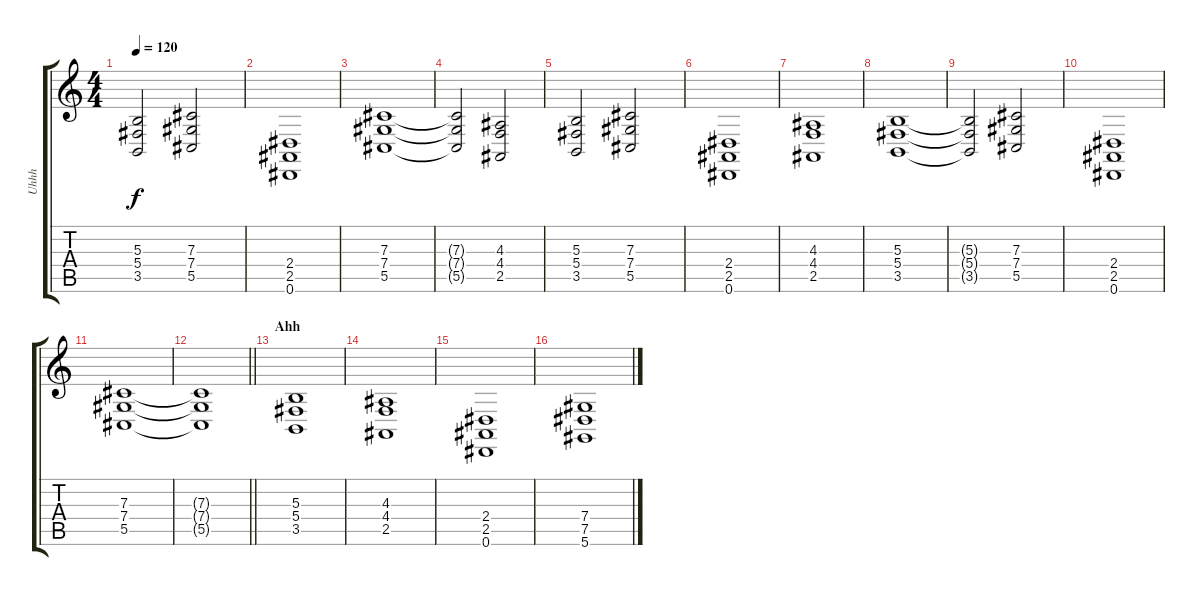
\track ("Uhhh" "Uhhh") {instrument synthstrings1}
\staff {score tabs}
\tuning (Eb4 Bb3 Gb3 Db3 Ab2 Eb2) {hide}
\ts (4 4)
\tempo 120
\clef g2
\ks c
(5.3{t} 5.4{t} 3.5{t}).2{dy f} (7.3 7.4 5.5).2 |
(2.4 2.5 0.6).1 |
(7.3 7.4 5.5).1 |
(7.3{t} 7.4{t} 5.5{t}).2 (4.3 4.4 2.5).2 |
(5.3 5.4 3.5).2 (7.3 7.4 5.5).2 |
(2.4 2.5 0.6).1 |
(4.3 4.4 2.5).1 |
(5.3 5.4 3.5).1 |
(5.3{t} 5.4{t} 3.5{t}).2 (7.3 7.4 5.5).2 |
(2.4 2.5 0.6).1 |
(7.3 7.4 5.5).1 |
\barLineRight lightlight
(7.3{t} 7.4{t} 5.5{t}).1 |
\section ("" "Ahh")
(5.3 5.4 3.5).1 |
(4.3 4.4 2.5).1 |
(2.4 2.5 0.6).1 |
(7.4 7.5 5.6).1
